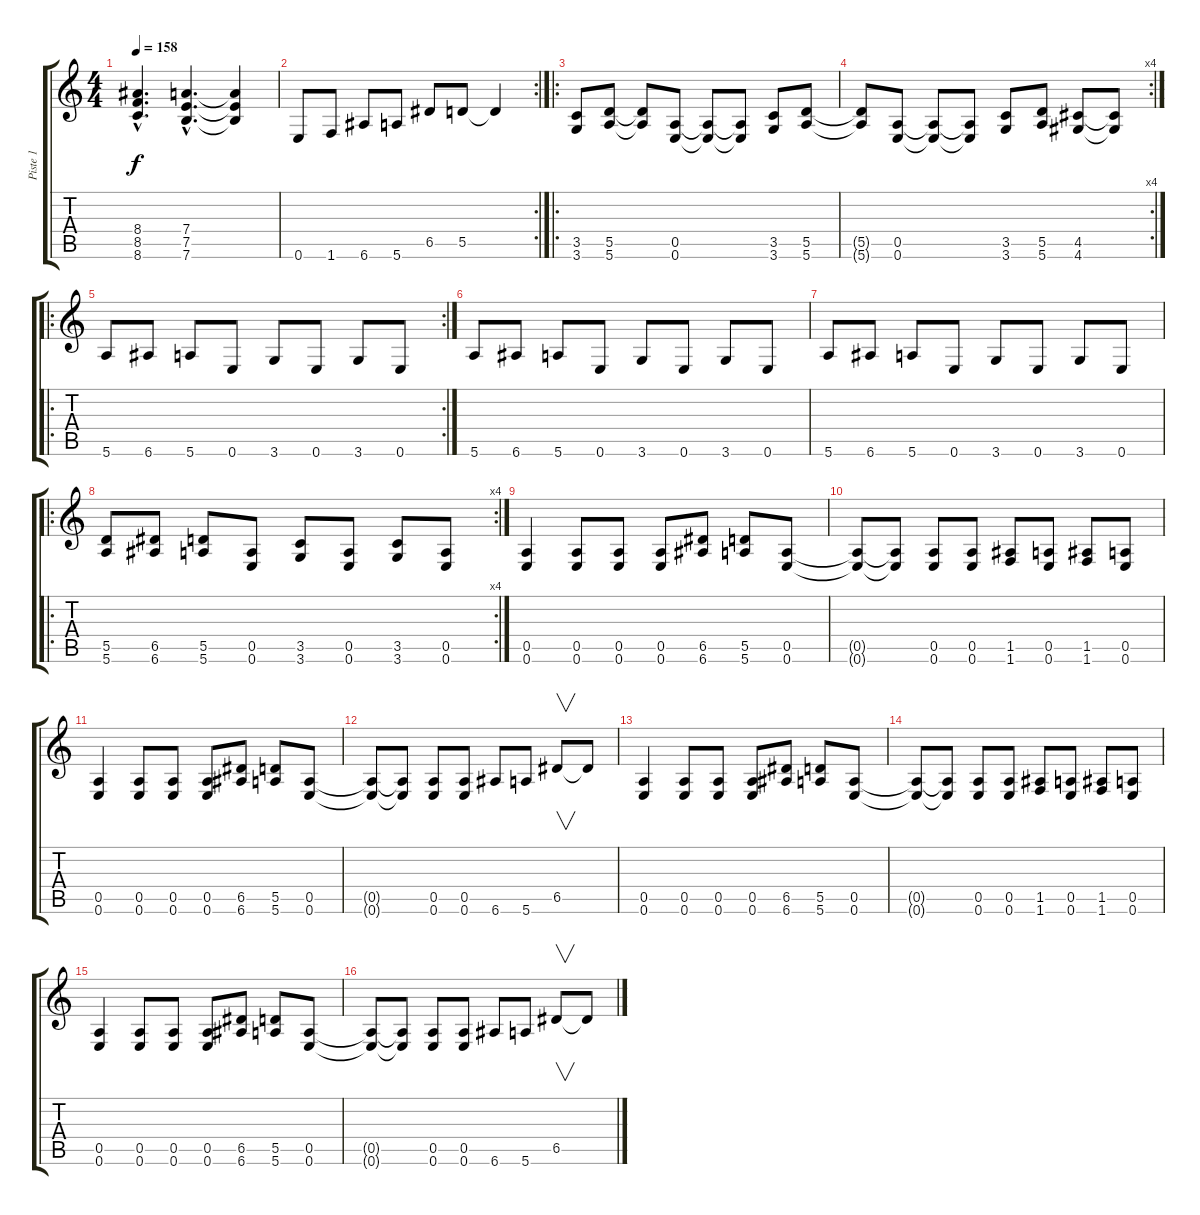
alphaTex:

\track ("Piste 1" "Piste 1") {instrument distortionguitar}
\staff {score tabs}
\tuning (E4 B3 G3 D3 A2 E2) {hide}
\ts (4 4)
\tempo 158
\clef g2
\ks c
(8.4{hac} 8.5{hac} 8.6{hac}).4{d dy f} (7.4{hac} 7.5{hac} 7.6{hac}).4{d} (7.4{t} 7.5{t} 7.6{t}).4 |
\rc 2
0.6.8 1.6.8 6.6.8 5.6.8 6.5.8 5.5.8 5.5{t}.4 |
\ro
(3.5 3.6).8 (5.5 5.6).8 (5.5{t} 5.6{t}).8 (0.5 0.6).8 (0.5{t} 0.6{t}).8 (0.5{t} 0.6{t}).8 (3.5 3.6).8 (5.5 5.6).8 |
\rc 4
(5.5{t} 5.6{t}).8 (0.5 0.6).8 (0.5{t} 0.6{t}).8 (0.5{t} 0.6{t}).8 (3.5 3.6).8 (5.5 5.6).8 (4.5 4.6).8 (4.5{t} 4.6{t}).8 |
\ro
\rc 2
5.6.8 6.6.8 5.6.8 0.6.8 3.6.8 0.6.8 3.6.8 0.6.8 |
5.6.8 6.6.8 5.6.8 0.6.8 3.6.8 0.6.8 3.6.8 0.6.8 |
5.6.8 6.6.8 5.6.8 0.6.8 3.6.8 0.6.8 3.6.8 0.6.8 |
\ro
\rc 4
(5.5 5.6).8 (6.5 6.6).8 (5.5 5.6).8 (0.5 0.6).8 (3.5 3.6).8 (0.5 0.6).8 (3.5 3.6).8 (0.5 0.6).8 |
(0.5 0.6).4{volume 9} (0.5 0.6).8 (0.5 0.6).8 (0.5 0.6).8 (6.5 6.6).8 (5.5 5.6).8 (0.5 0.6).8 |
(0.5{t} 0.6{t}).8 (0.5{t} 0.6{t}).8 (0.5 0.6).8 (0.5 0.6).8 (1.5 1.6).8 (0.5 0.6).8 (1.5 1.6).8 (0.5 0.6).8 |
(0.5 0.6).4 (0.5 0.6).8 (0.5 0.6).8 (0.5 0.6).8 (6.5 6.6).8 (5.5 5.6).8 (0.5 0.6).8 |
(0.5{t} 0.6{t}).8 (0.5{t} 0.6{t}).8 (0.5 0.6).8 (0.5 0.6).8 6.6.8 5.6.8 6.5.8{v} 6.5{t}.8 |
(0.5 0.6).4 (0.5 0.6).8 (0.5 0.6).8 (0.5 0.6).8 (6.5 6.6).8 (5.5 5.6).8 (0.5 0.6).8 |
(0.5{t} 0.6{t}).8 (0.5{t} 0.6{t}).8 (0.5 0.6).8 (0.5 0.6).8 (1.5 1.6).8 (0.5 0.6).8 (1.5 1.6).8 (0.5 0.6).8 |
(0.5 0.6).4 (0.5 0.6).8 (0.5 0.6).8 (0.5 0.6).8 (6.5 6.6).8 (5.5 5.6).8 (0.5 0.6).8 |
(0.5{t} 0.6{t}).8 (0.5{t} 0.6{t}).8 (0.5 0.6).8 (0.5 0.6).8 6.6.8 5.6.8 6.5.8{v} 6.5{t}.8
